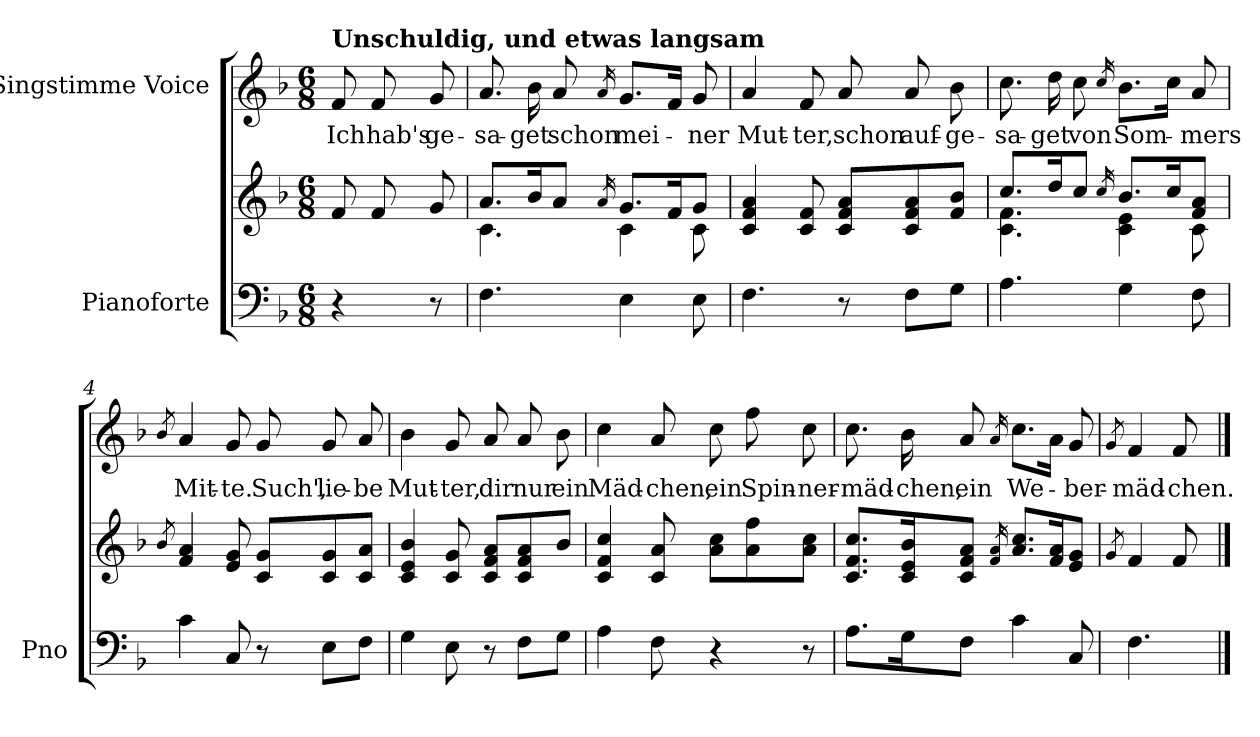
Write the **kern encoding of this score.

**kern	**kern	**kern	**text
*part2	*part2	*part1	*part1
*staff3	*staff2	*staff1	*staff1
*I"Pianoforte	*	*I"Singstimme Voice	*
*I'Pno	*	*	*
*clefF4	*clefG2	*clefG2	*
*k[b-]	*k[b-]	*k[b-]	*
*M6/8	*M6/8	*M6/8	*
=	=	=	=
!	!	!LO:TX:a:B:t=Unschuldig, und etwas langsam	!
!	!	!	!LO:LY:b
4r	8f/	8f/	Ich
!	!	!	!LO:LY:b
.	8f/	8f/	hab's
!	!	!	!LO:LY:b
8r	8g/	8g/	ge-
=1	=1	=1	=1
*	*^	*	*
!	!	!	!	!LO:LY:b
4.F\	8.a/L	4.c\	8.a/	-sa-
!	!	!	!	!LO:LY:b
.	16b-/K	.	16b-\	-get
!	!	!	!	!LO:LY:b
.	8a/J	.	8a/	schon
.	16qa/	.	16qa/	.
!	!	!	!	!LO:LY:b
4E\	8.g/L	4c\	8.g/L	mei-
.	16f/K	.	16f/Jk	.
!	!	!	!	!LO:LY:b
8E\	8g/J	8c\	8g/	-ner
=2	=2	=2	=2	=2
!	!	!	!	!LO:LY:b
*	*v	*v	*	*
4.F\	4c/ 4f/ 4a/	4a/	Mut-
!	!	!	!LO:LY:b
.	8c/ 8f/	8f/	-ter,
!	!	!	!LO:LY:b
8r	8c/ 8f/ 8a/L	8a/	schon
!	!	!	!LO:LY:b
8F\L	8c/ 8f/ 8a/	8a/	auf-
!	!	!	!LO:LY:b
8G\J	8f/ 8b-/J	8b-\	-ge-
=3	=3	=3	=3
*	*^	*	*
!	!	!	!	!LO:LY:b
4.A\	8.cc/L	4.c\ 4.f\	8.cc\	-sa-
!	!	!	!	!LO:LY:b
.	16dd/K	.	16dd\	-get
!	!	!	!	!LO:LY:b
.	8cc/J	.	8cc\	von
.	16qcc/	.	16qcc/	.
!	!	!	!	!LO:LY:b
4G\	8.b-/L	4c\ 4e\	8.b-\L	Som-
.	16cc/K	.	16cc\Jk	.
!	!	!	!	!LO:LY:b
8F\	8f/ 8a/J	8c\	8a/	-mers
*	*v	*v	*	*
!!LO:LB:g=z
=4	=4	=4	=4
.	8qb-/	8qb-/	.
!	!	!	!LO:LY:b
4c\	4f/ 4a/	4a/	Mit-
!	!	!	!LO:LY:b
8C/	8e/ 8g/	8g/	-te.
!	!	!	!LO:LY:b
8r	8c/ 8g/L	8g/	Such',
!	!	!	!LO:LY:b
8E\L	8c/ 8g/	8g/	lie-
!	!	!	!LO:LY:b
8F\J	8c/ 8a/J	8a/	-be
=5	=5	=5	=5
!	!	!	!LO:LY:b
4G\	4c/ 4e/ 4b-/	4b-\	Mut-
!	!	!	!LO:LY:b
8E\	8c/ 8g/	8g/	-ter,
!	!	!	!LO:LY:b
8r	8c/ 8f/ 8a/L	8a/	dir
!	!	!	!LO:LY:b
8F\L	8c/ 8f/ 8a/	8a/	nur
!	!	!	!LO:LY:b
8G\J	8b-/J	8b-\	ein
=6	=6	=6	=6
!	!	!	!LO:LY:b
4A\	4c/ 4f/ 4cc/	4cc\	Mäd-
!	!	!	!LO:LY:b
8F\	8c/ 8a/	8a/	-chen,
!	!	!	!LO:LY:b
4r	8a\ 8cc\L	8cc\	ein
!	!	!	!LO:LY:b
.	8a\ 8ff\	8ff\	Spin-
!	!	!	!LO:LY:b
8r	8a\ 8cc\J	8cc\	-ner-
=7	=7	=7	=7
!	!	!	!LO:LY:b
8.A\L	8.c/ 8.f/ 8.cc/L	8.cc\	-mäd-
!	!	!	!LO:LY:b
16G\K	16c/ 16e/ 16b-/K	16b-\	-chen,
!	!	!	!LO:LY:b
8F\J	8c/ 8f/ 8a/J	8a/	ein
.	16qf/ 16qa/	16qa/	.
!	!	!	!LO:LY:b
4c\	8.a/ 8.cc/L	8.cc\L	We-
.	16f/ 16a/K	16a\Jk	.
!	!	!	!LO:LY:b
8C/	8e/ 8g/J	8g/	-ber-
=8	=8	=8	=8
.	8qg/	8qg/	.
!	!	!	!LO:LY:b
4.F\	4f/	4f/	-mäd-
!	!	!	!LO:LY:b
.	8f/	8f/	-chen.
==	==	==	==
*-	*-	*-	*-
